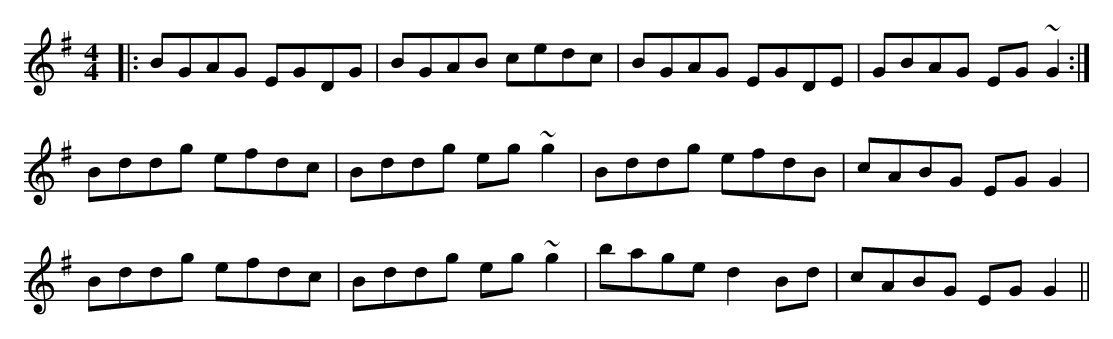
X:1
M:4/4
K:G
|:BGAG EGDG|BGAB cedc|BGAG EGDE|GBAG EG~G2:|
Bddg efdc|Bddg eg~g2|Bddg efdB|cABG EGG2|
Bddg efdc|Bddg eg~g2|bage d2Bd|cABG EGG2||
